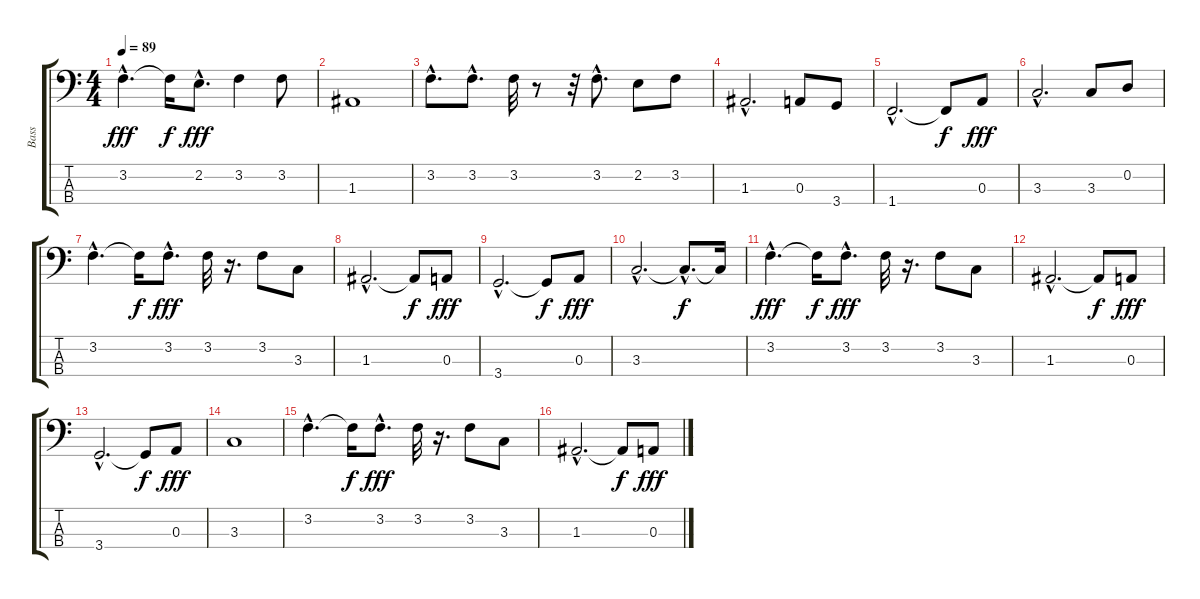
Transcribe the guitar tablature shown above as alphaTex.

\track ("Bass" "Bass") {instrument electricbasspick}
\staff {score tabs}
\tuning (G2 D2 A1 E1) {hide}
\ts (4 4)
\tempo 89
\clef f4
\ks c
3.2{hac}.4{d dy fff} 3.2{t}.16{dy f} 2.2{hac}.8{d dy fff} 3.2.4 3.2.8 |
1.3.1 |
3.2{hac}.8{d} 3.2{hac}.8{d} 3.2.32 r.8 r.32 3.2{hac}.8{d} 2.2.8 3.2.8 |
1.3{hac}.2{d} 0.3.8 3.4.8 |
1.4{hac}.2{d} 1.4{t}.8{dy f} 0.3.8{dy fff} |
3.3{hac}.2{d} 3.3.8 0.2.8 |
3.2{hac}.4{d} 3.2{t}.16{dy f} 3.2{hac}.8{d dy fff} 3.2.32 r.16{d} 3.2.8 3.3.8 |
1.3{hac}.2{d} 1.3{t}.8{dy f} 0.3.8{dy fff} |
3.4{hac}.2{d} 3.4{t}.8{dy f} 0.3.8{dy fff} |
3.3{hac}.2{d} 3.3{hac t}.8{d dy f} 3.3{t}.16 |
3.2{hac}.4{d dy fff} 3.2{t}.16{dy f} 3.2{hac}.8{d dy fff} 3.2.32 r.16{d} 3.2.8 3.3.8 |
1.3{hac}.2{d} 1.3{t}.8{dy f} 0.3.8{dy fff} |
3.4{hac}.2{d} 3.4{t}.8{dy f} 0.3.8{dy fff} |
3.3.1 |
3.2{hac}.4{d} 3.2{t}.16{dy f} 3.2{hac}.8{d dy fff} 3.2.32 r.16{d} 3.2.8 3.3.8 |
1.3{hac}.2{d} 1.3{t}.8{dy f} 0.3.8{dy fff}
